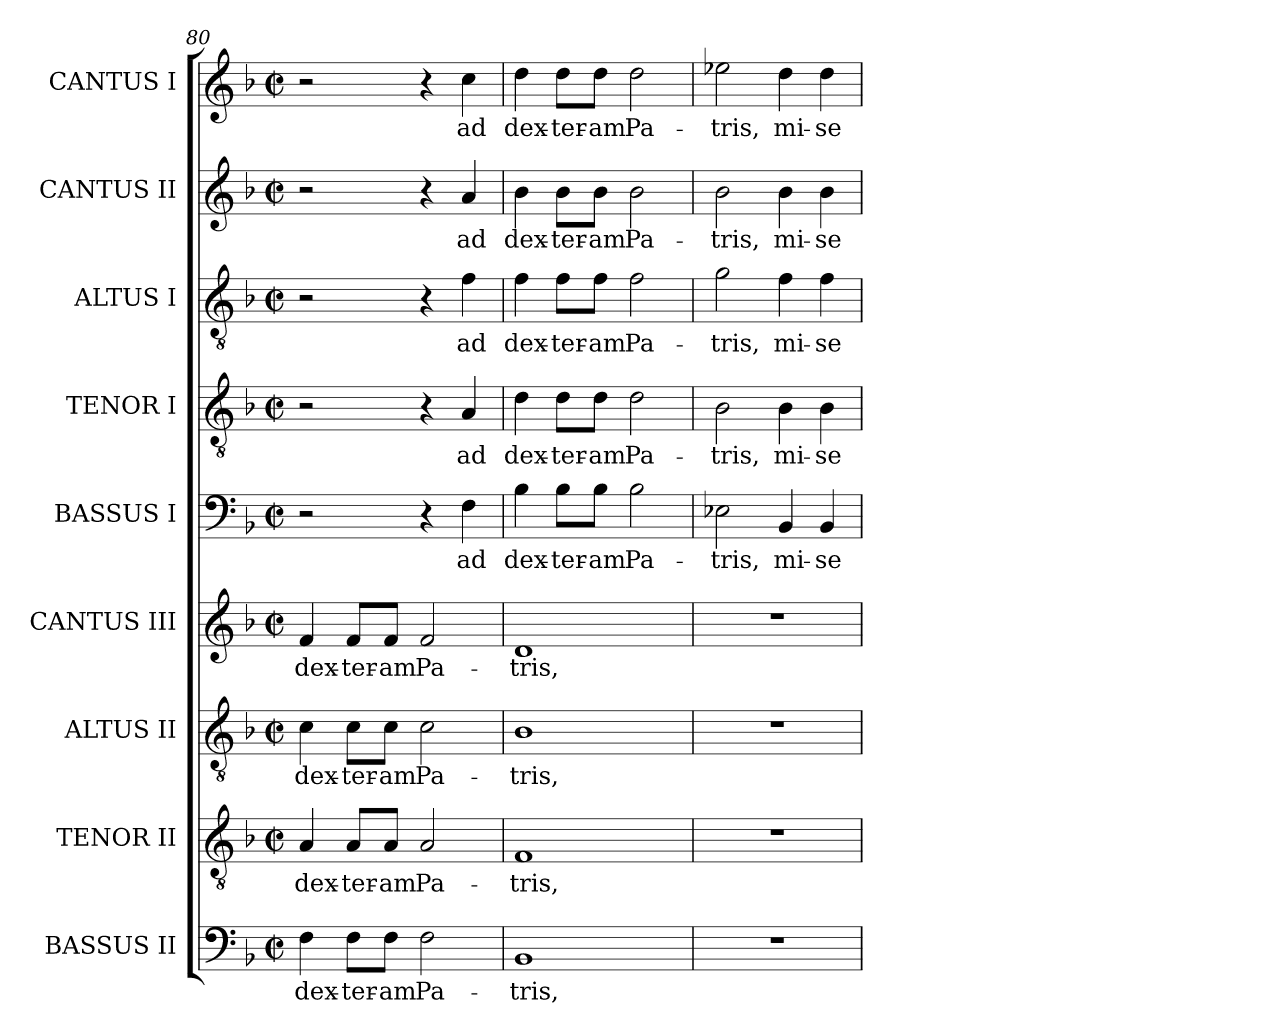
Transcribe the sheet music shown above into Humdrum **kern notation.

**kern	**text	**kern	**text	**kern	**text	**kern	**text	**kern	**text	**kern	**text	**kern	**text	**kern	**text	**kern	**text
*part9	*part9	*part8	*part8	*part7	*part7	*part6	*part6	*part5	*part5	*part4	*part4	*part3	*part3	*part2	*part2	*part1	*part1
*staff9	*staff9	*staff8	*staff8	*staff7	*staff7	*staff6	*staff6	*staff5	*staff5	*staff4	*staff4	*staff3	*staff3	*staff2	*staff2	*staff1	*staff1
*I"BASSUS II	*	*I"TENOR II	*	*I"ALTUS II	*	*I"CANTUS III	*	*I"BASSUS I	*	*I"TENOR I	*	*I"ALTUS I	*	*I"CANTUS II	*	*I"CANTUS I	*
*I'B. II	*	*I'T. II	*	*I'A. II	*	*I'C. III	*	*I'B. I	*	*I'T. I	*	*I'A. I	*	*I'C. II	*	*I'C. I	*
*clefF4	*	*clefGv2	*	*clefGv2	*	*clefG2	*	*clefF4	*	*clefGv2	*	*clefGv2	*	*clefG2	*	*clefG2	*
*	*	*ITrd7c12	*	*ITrd7c12	*	*	*	*	*	*ITrd7c12	*	*ITrd7c12	*	*	*	*	*
*k[b-]	*	*k[b-]	*	*k[b-]	*	*k[b-]	*	*k[b-]	*	*k[b-]	*	*k[b-]	*	*k[b-]	*	*k[b-]	*
*F:	*	*F:	*	*F:	*	*F:	*	*F:	*	*F:	*	*F:	*	*F:	*	*F:	*
*M2/2	*	*M2/2	*	*M2/2	*	*M2/2	*	*M2/2	*	*M2/2	*	*M2/2	*	*M2/2	*	*M2/2	*
*met(c|)	*	*met(c|)	*	*met(c|)	*	*met(c|)	*	*met(c|)	*	*met(c|)	*	*met(c|)	*	*met(c|)	*	*met(c|)	*
=80	=80	=80	=80	=80	=80	=80	=80	=80	=80	=80	=80	=80	=80	=80	=80	=80	=80
!	!LO:LY:b:color=#000000	!	!	!	!	!	!	!	!	!	!	!	!	!	!	!	!
!	!	!	!LO:LY:b:color=#000000	!	!	!	!	!	!	!	!	!	!	!	!	!	!
!	!	!	!	!	!LO:LY:b:color=#000000	!	!	!	!	!	!	!	!	!	!	!	!
!	!	!	!	!	!	!	!LO:LY:b:color=#000000	!	!	!	!	!	!	!	!	!	!
4Fi\	dex-	4AAi/	dex-	4Ci\	dex-	4fi/	dex-	2r	.	2r	.	2r	.	2r	.	2r	.
!	!LO:LY:b:color=#000000	!	!	!	!	!	!	!	!	!	!	!	!	!	!	!	!
!	!	!	!LO:LY:b:color=#000000	!	!	!	!	!	!	!	!	!	!	!	!	!	!
!	!	!	!	!	!LO:LY:b:color=#000000	!	!	!	!	!	!	!	!	!	!	!	!
!	!	!	!	!	!	!	!LO:LY:b:color=#000000	!	!	!	!	!	!	!	!	!	!
8Fi\L	-ter-	8AAi/L	-ter-	8Ci\L	-ter-	8fi/L	-ter-	.	.	.	.	.	.	.	.	.	.
!	!LO:LY:b:color=#000000	!	!	!	!	!	!	!	!	!	!	!	!	!	!	!	!
!	!	!	!LO:LY:b:color=#000000	!	!	!	!	!	!	!	!	!	!	!	!	!	!
!	!	!	!	!	!LO:LY:b:color=#000000	!	!	!	!	!	!	!	!	!	!	!	!
!	!	!	!	!	!	!	!LO:LY:b:color=#000000	!	!	!	!	!	!	!	!	!	!
8Fi\J	-am	8AAi/J	-am	8Ci\J	-am	8fi/J	-am	.	.	.	.	.	.	.	.	.	.
!	!LO:LY:b:color=#000000	!	!	!	!	!	!	!	!	!	!	!	!	!	!	!	!
!	!	!	!LO:LY:b:color=#000000	!	!	!	!	!	!	!	!	!	!	!	!	!	!
!	!	!	!	!	!LO:LY:b:color=#000000	!	!	!	!	!	!	!	!	!	!	!	!
!	!	!	!	!	!	!	!LO:LY:b:color=#000000	!	!	!	!	!	!	!	!	!	!
2Fi\	Pa-	2AAi/	Pa-	2Ci\	Pa-	2fi/	Pa-	4r	.	4r	.	4r	.	4r	.	4r	.
!	!	!	!	!	!	!	!	!	!LO:LY:b:color=#000000	!	!	!	!	!	!	!	!
!	!	!	!	!	!	!	!	!	!	!	!LO:LY:b:color=#000000	!	!	!	!	!	!
!	!	!	!	!	!	!	!	!	!	!	!	!	!LO:LY:b:color=#000000	!	!	!	!
!	!	!	!	!	!	!	!	!	!	!	!	!	!	!	!LO:LY:b:color=#000000	!	!
!	!	!	!	!	!	!	!	!	!	!	!	!	!	!	!	!	!LO:LY:b:color=#000000
.	.	.	.	.	.	.	.	4Fi\	ad	4AAi/	ad	4Fi\	ad	4ai/	ad	4cci\	ad
!!LO:PB:g=z
=81	=81	=81	=81	=81	=81	=81	=81	=81	=81	=81	=81	=81	=81	=81	=81	=81	=81
!	!LO:LY:b:color=#000000	!	!	!	!	!	!	!	!	!	!	!	!	!	!	!	!
!	!	!	!LO:LY:b:color=#000000	!	!	!	!	!	!	!	!	!	!	!	!	!	!
!	!	!	!	!	!LO:LY:b:color=#000000	!	!	!	!	!	!	!	!	!	!	!	!
!	!	!	!	!	!	!	!LO:LY:b:color=#000000	!	!	!	!	!	!	!	!	!	!
!	!	!	!	!	!	!	!	!	!LO:LY:b:color=#000000	!	!	!	!	!	!	!	!
!	!	!	!	!	!	!	!	!	!	!	!LO:LY:b:color=#000000	!	!	!	!	!	!
!	!	!	!	!	!	!	!	!	!	!	!	!	!LO:LY:b:color=#000000	!	!	!	!
!	!	!	!	!	!	!	!	!	!	!	!	!	!	!	!LO:LY:b:color=#000000	!	!
!	!	!	!	!	!	!	!	!	!	!	!	!	!	!	!	!	!LO:LY:b:color=#000000
1BB-i	-tris,	1FFi	-tris,	1BB-i	-tris,	1di	-tris,	4B-i\	dex-	4Di\	dex-	4Fi\	dex-	4b-i\	dex-	4ddi\	dex-
!	!	!	!	!	!	!	!	!	!LO:LY:b:color=#000000	!	!	!	!	!	!	!	!
!	!	!	!	!	!	!	!	!	!	!	!LO:LY:b:color=#000000	!	!	!	!	!	!
!	!	!	!	!	!	!	!	!	!	!	!	!	!LO:LY:b:color=#000000	!	!	!	!
!	!	!	!	!	!	!	!	!	!	!	!	!	!	!	!LO:LY:b:color=#000000	!	!
!	!	!	!	!	!	!	!	!	!	!	!	!	!	!	!	!	!LO:LY:b:color=#000000
.	.	.	.	.	.	.	.	8B-i\L	-ter-	8Di\L	-ter-	8Fi\L	-ter-	8b-i\L	-ter-	8ddi\L	-ter-
!	!	!	!	!	!	!	!	!	!LO:LY:b:color=#000000	!	!	!	!	!	!	!	!
!	!	!	!	!	!	!	!	!	!	!	!LO:LY:b:color=#000000	!	!	!	!	!	!
!	!	!	!	!	!	!	!	!	!	!	!	!	!LO:LY:b:color=#000000	!	!	!	!
!	!	!	!	!	!	!	!	!	!	!	!	!	!	!	!LO:LY:b:color=#000000	!	!
!	!	!	!	!	!	!	!	!	!	!	!	!	!	!	!	!	!LO:LY:b:color=#000000
.	.	.	.	.	.	.	.	8B-i\J	-am	8Di\J	-am	8Fi\J	-am	8b-i\J	-am	8ddi\J	-am
!	!	!	!	!	!	!	!	!	!LO:LY:b:color=#000000	!	!	!	!	!	!	!	!
!	!	!	!	!	!	!	!	!	!	!	!LO:LY:b:color=#000000	!	!	!	!	!	!
!	!	!	!	!	!	!	!	!	!	!	!	!	!LO:LY:b:color=#000000	!	!	!	!
!	!	!	!	!	!	!	!	!	!	!	!	!	!	!	!LO:LY:b:color=#000000	!	!
!	!	!	!	!	!	!	!	!	!	!	!	!	!	!	!	!	!LO:LY:b:color=#000000
.	.	.	.	.	.	.	.	2B-i\	Pa-	2Di\	Pa-	2Fi\	Pa-	2b-i\	Pa-	2ddi\	Pa-
=82	=82	=82	=82	=82	=82	=82	=82	=82	=82	=82	=82	=82	=82	=82	=82	=82	=82
!	!	!	!	!	!	!	!	!	!LO:LY:b:color=#000000	!	!	!	!	!	!	!	!
!	!	!	!	!	!	!	!	!	!	!	!LO:LY:b:color=#000000	!	!	!	!	!	!
!	!	!	!	!	!	!	!	!	!	!	!	!	!LO:LY:b:color=#000000	!	!	!	!
!	!	!	!	!	!	!	!	!	!	!	!	!	!	!	!LO:LY:b:color=#000000	!	!
!	!	!	!	!	!	!	!	!	!	!	!	!	!	!	!	!	!LO:LY:b:color=#000000
1r	.	1r	.	1r	.	1r	.	2E-Xi\	-tris,	2BB-i\	-tris,	2Gi\	-tris,	2b-i\	-tris,	2ee-Xi\	-tris,
!	!	!	!	!	!	!	!	!	!LO:LY:b:color=#000000	!	!	!	!	!	!	!	!
!	!	!	!	!	!	!	!	!	!	!	!LO:LY:b:color=#000000	!	!	!	!	!	!
!	!	!	!	!	!	!	!	!	!	!	!	!	!LO:LY:b:color=#000000	!	!	!	!
!	!	!	!	!	!	!	!	!	!	!	!	!	!	!	!LO:LY:b:color=#000000	!	!
!	!	!	!	!	!	!	!	!	!	!	!	!	!	!	!	!	!LO:LY:b:color=#000000
.	.	.	.	.	.	.	.	4BB-i/	mi-	4BB-i\	mi-	4Fi\	mi-	4b-i\	mi-	4ddi\	mi-
!	!	!	!	!	!	!	!	!	!LO:LY:b:color=#000000	!	!	!	!	!	!	!	!
!	!	!	!	!	!	!	!	!	!	!	!LO:LY:b:color=#000000	!	!	!	!	!	!
!	!	!	!	!	!	!	!	!	!	!	!	!	!LO:LY:b:color=#000000	!	!	!	!
!	!	!	!	!	!	!	!	!	!	!	!	!	!	!	!LO:LY:b:color=#000000	!	!
!	!	!	!	!	!	!	!	!	!	!	!	!	!	!	!	!	!LO:LY:b:color=#000000
.	.	.	.	.	.	.	.	4BB-i/	-se-	4BB-i\	-se-	4Fi\	-se-	4b-i\	-se-	4ddi\	-se-
=	=	=	=	=	=	=	=	=	=	=	=	=	=	=	=	=	=
*-	*-	*-	*-	*-	*-	*-	*-	*-	*-	*-	*-	*-	*-	*-	*-	*-	*-
